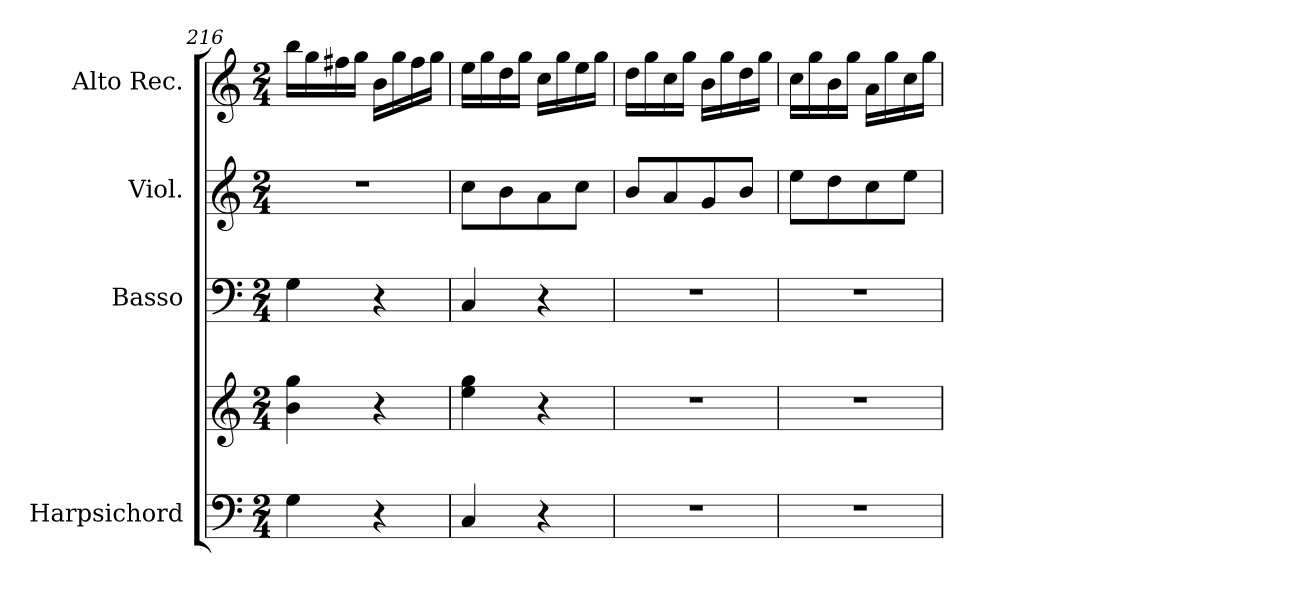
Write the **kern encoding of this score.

**kern	**kern	**kern	**kern	**kern
*part4	*part4	*part3	*part2	*part1
*staff5	*staff4	*staff3	*staff2	*staff1
*I"Harpsichord	*	*I"Basso	*I"Viol.	*I"Alto Rec.
*I'Hch.	*	*I'Bass.	*	*I'A.
*clefF4	*clefG2	*clefF4	*clefG2	*clefG2
*k[]	*k[]	*k[]	*k[]	*k[]
*M2/4	*M2/4	*M2/4	*M2/4	*M2/4
=216	=216	=216	=216	=216
4G\	4b\ 4gg\	4G\	2r	16bb\LL
.	.	.	.	16gg\
.	.	.	.	16ff#X\
.	.	.	.	16gg\JJ
4r	4r	4r	.	16b\LL
.	.	.	.	16gg\
.	.	.	.	16ff#\
.	.	.	.	16gg\JJ
=217	=217	=217	=217	=217
4C/	4ee\ 4gg\	4C/	8cc\L	16ee\LL
.	.	.	.	16gg\
.	.	.	8b\	16dd\
.	.	.	.	16gg\JJ
4r	4r	4r	8a\	16cc\LL
.	.	.	.	16gg\
.	.	.	8cc\J	16ee\
.	.	.	.	16gg\JJ
=218	=218	=218	=218	=218
2r	2r	2r	8b/L	16dd\LL
.	.	.	.	16gg\
.	.	.	8a/	16cc\
.	.	.	.	16gg\JJ
.	.	.	8g/	16b\LL
.	.	.	.	16gg\
.	.	.	8b/J	16dd\
.	.	.	.	16gg\JJ
=219	=219	=219	=219	=219
2r	2r	2r	8ee\L	16cc\LL
.	.	.	.	16gg\
.	.	.	8dd\	16b\
.	.	.	.	16gg\JJ
.	.	.	8cc\	16a\LL
.	.	.	.	16gg\
.	.	.	8ee\J	16cc\
.	.	.	.	16gg\JJ
=	=	=	=	=
*-	*-	*-	*-	*-
